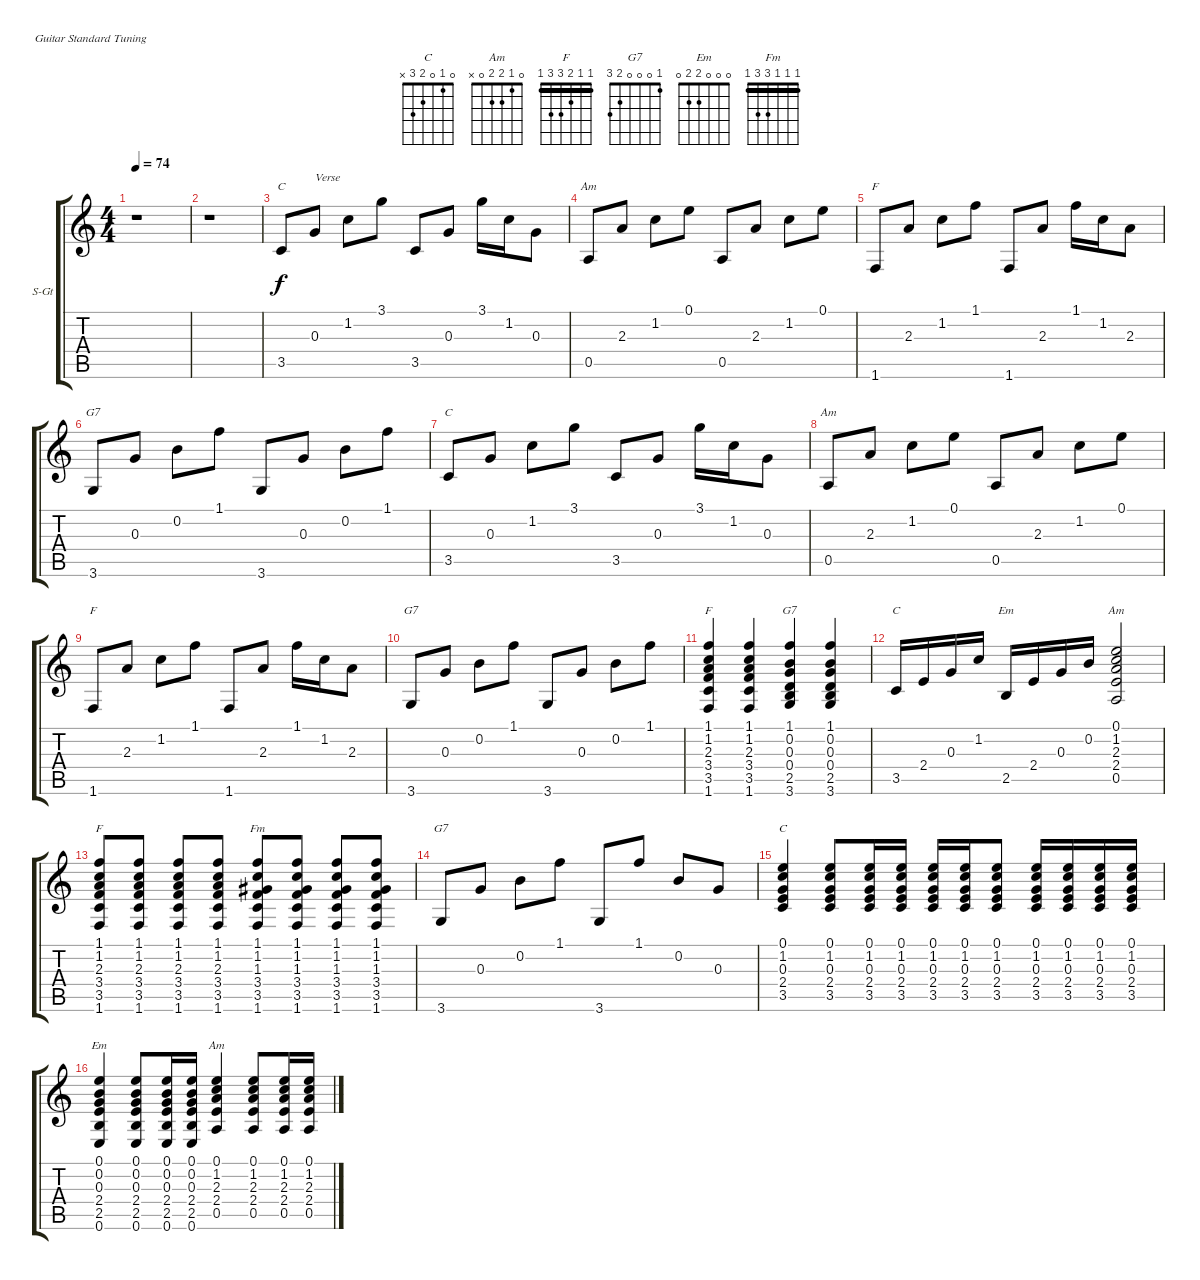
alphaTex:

\bracketExtendMode groupsimilarinstruments
\firstSystemTrackNameOrientation horizontal
\otherSystemsTrackNameOrientation horizontal
\track ("Guitar 3" "S-Gt") {instrument acousticguitarsteel}
\staff {score tabs}
\tuning (E4 B3 G3 D3 A2 E2)
\chord ("C" 3 1 0 2 3 x) {showfingering false}
\chord ("Am" 0 1 2 2 0 x) {showfingering false}
\chord ("F" 1 1 2 3 3 1) {showfingering false barre (1 1)}
\chord ("G7" 1 0 0 0 2 3) {showfingering false}
\chord ("C" 0 1 0 2 3 x) {showfingering false}
\chord ("Em" 0 0 0 2 2 0) {showfingering false}
\chord ("Fm" 1 1 1 3 3 1) {showfingering false barre (1 1 1)}
\ts (4 4)
\tempo 74
\clef g2
\ks c
r.1{dy f} |
r.1 |
3.5.8{ch "C"} 0.3.8{txt "Verse"} 1.2.8 3.1.8 3.5.8 0.3.8 3.1.16 1.2.16 0.3.8 |
0.5.8{ch "Am"} 2.3.8 1.2.8 0.1.8 0.5.8 2.3.8 1.2.8 0.1.8 |
1.6.8{ch "F"} 2.3.8 1.2.8 1.1.8 1.6.8 2.3.8 1.1.16 1.2.16 2.3.8 |
3.6.8{ch "G7"} 0.3.8 0.2.8 1.1.8 3.6.8 0.3.8 0.2.8 1.1.8 |
3.5.8{ch "C"} 0.3.8 1.2.8 3.1.8 3.5.8 0.3.8 3.1.16 1.2.16 0.3.8 |
0.5.8{ch "Am"} 2.3.8 1.2.8 0.1.8 0.5.8 2.3.8 1.2.8 0.1.8 |
1.6.8{ch "F"} 2.3.8 1.2.8 1.1.8 1.6.8 2.3.8 1.1.16 1.2.16 2.3.8 |
3.6.8{ch "G7"} 0.3.8 0.2.8 1.1.8 3.6.8 0.3.8 0.2.8 1.1.8 |
(1.1 1.2 2.3 3.4 3.5 1.6).4{ch "F"} (1.1 1.2 2.3 3.4 3.5 1.6).4 (1.1 0.2 0.3 0.4 2.5 3.6).4{ch "G7"} (1.1 0.2 0.3 0.4 2.5 3.6).4 |
3.5.16{ch "C"} 2.4.16 0.3.16 1.2.16 2.5.16{ch "Em"} 2.4.16 0.3.16 0.2.16 (0.1 1.2 2.3 2.4 0.5).2{ch "Am"} |
(1.1 1.2 2.3 3.4 3.5 1.6).8{ch "F"} (1.1 1.2 2.3 3.4 3.5 1.6).8 (1.1 1.2 2.3 3.4 3.5 1.6).8 (1.1 1.2 2.3 3.4 3.5 1.6).8 (1.1 1.2 1.3 3.4 3.5 1.6).8{ch "Fm"} (1.1 1.2 1.3 3.4 3.5 1.6).8 (1.1 1.2 1.3 3.4 3.5 1.6).8 (1.1 1.2 1.3 3.4 3.5 1.6).8 |
3.6.8{ch "G7"} 0.3.8 0.2.8 1.1.8 3.6.8 1.1.8 0.2.8 0.3.8 |
(0.1 1.2 0.3 2.4 3.5).4{ch "C"} (0.1 1.2 0.3 2.4 3.5).8 (0.1 1.2 0.3 2.4 3.5).16 (0.1 1.2 0.3 2.4 3.5).16 (0.1 1.2 0.3 2.4 3.5).16 (0.1 1.2 0.3 2.4 3.5).16 (0.1 1.2 0.3 2.4 3.5).8 (0.1 1.2 0.3 2.4 3.5).16 (0.1 1.2 0.3 2.4 3.5).16 (0.1 1.2 0.3 2.4 3.5).16 (0.1 1.2 0.3 2.4 3.5).16 |
(0.1 0.2 0.3 2.4 2.5 0.6).4{ch "Em"} (0.1 0.2 0.3 2.4 2.5 0.6).8 (0.1 0.2 0.3 2.4 2.5 0.6).16 (0.1 0.2 0.3 2.4 2.5 0.6).16 (0.1 1.2 2.3 2.4 0.5).4{ch "Am"} (0.1 1.2 2.3 2.4 0.5).8 (0.1 1.2 2.3 2.4 0.5).16 (0.1 1.2 2.3 2.4 0.5).16
